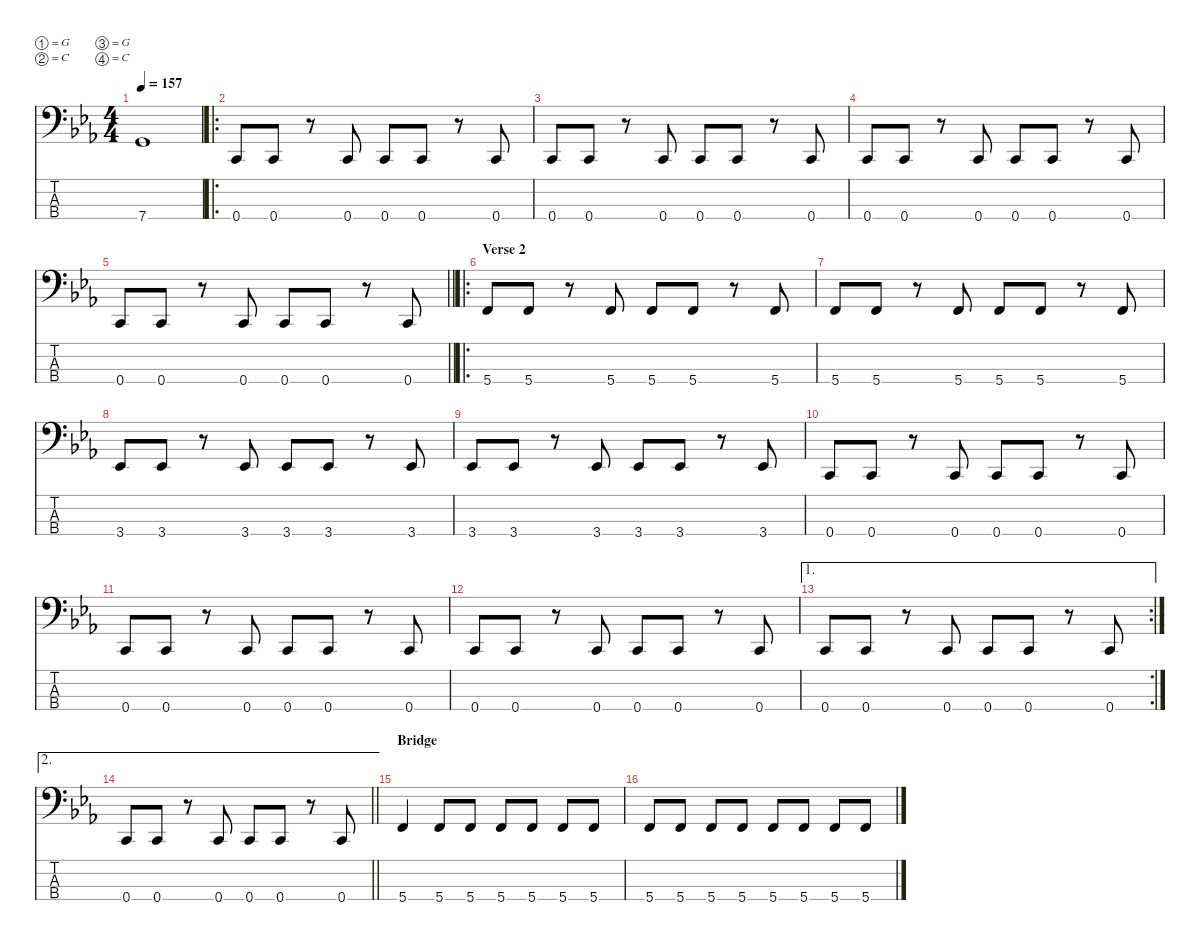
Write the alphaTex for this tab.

\defaultSystemsLayout 4
\hideDynamics
\bracketExtendMode nobrackets
\singleTrackTrackNamePolicy hidden
\multiTrackTrackNamePolicy hidden
\firstSystemTrackNameMode fullname
\otherSystemsTrackNameOrientation horizontal
\track ("Bass" "el.bs.") {instrument electricbassfinger}
\staff {score tabs}
\tuning (G2 C2 G1 C1)
\ts (4 4)
\tempo 157
\clef f4
\ks cminor
7.4{acc forcenatural}.1{dy f beam Up} |
\ro
0.4{acc forcenatural}.8{beam Up} 0.4{acc forcenatural}.8{beam Up} r.8{beam Up} 0.4{acc forcenatural}.8{beam Up} 0.4{acc forcenatural}.8{beam Up} 0.4{acc forcenatural}.8{beam Up} r.8{beam Up} 0.4{acc forcenatural}.8{beam Up} |
0.4{acc forcenatural}.8{beam Up} 0.4{acc forcenatural}.8{beam Up} r.8{beam Up} 0.4{acc forcenatural}.8{beam Up} 0.4{acc forcenatural}.8{beam Up} 0.4{acc forcenatural}.8{beam Up} r.8{beam Up} 0.4{acc forcenatural}.8{beam Up} |
0.4{acc forcenatural}.8{beam Up} 0.4{acc forcenatural}.8{beam Up} r.8{beam Up} 0.4{acc forcenatural}.8{beam Up} 0.4{acc forcenatural}.8{beam Up} 0.4{acc forcenatural}.8{beam Up} r.8{beam Up} 0.4{acc forcenatural}.8{beam Up} |
\barLineRight lightlight
0.4{acc forcenatural}.8{beam Up} 0.4{acc forcenatural}.8{beam Up} r.8{beam Up} 0.4{acc forcenatural}.8{beam Up} 0.4{acc forcenatural}.8{beam Up} 0.4{acc forcenatural}.8{beam Up} r.8{beam Up} 0.4{acc forcenatural}.8{beam Up} |
\ro
\section ("" "Verse 2")
5.4{acc forcenatural}.8{beam Up} 5.4{acc forcenatural}.8{beam Up} r.8{beam Up} 5.4{acc forcenatural}.8{beam Up} 5.4{acc forcenatural}.8{beam Up} 5.4{acc forcenatural}.8{beam Up} r.8{beam Up} 5.4{acc forcenatural}.8{beam Up} |
5.4{acc forcenatural}.8{beam Up} 5.4{acc forcenatural}.8{beam Up} r.8{beam Up} 5.4{acc forcenatural}.8{beam Up} 5.4{acc forcenatural}.8{beam Up} 5.4{acc forcenatural}.8{beam Up} r.8{beam Up} 5.4{acc forcenatural}.8{beam Up} |
3.4{acc b}.8{beam Up} 3.4{acc b}.8{beam Up} r.8{beam Up} 3.4{acc b}.8{beam Up} 3.4{acc b}.8{beam Up} 3.4{acc b}.8{beam Up} r.8{beam Up} 3.4{acc b}.8{beam Up} |
3.4{acc b}.8{beam Up} 3.4{acc b}.8{beam Up} r.8{beam Up} 3.4{acc b}.8{beam Up} 3.4{acc b}.8{beam Up} 3.4{acc b}.8{beam Up} r.8{beam Up} 3.4{acc b}.8{beam Up} |
0.4{acc forcenatural}.8{beam Up} 0.4{acc forcenatural}.8{beam Up} r.8{beam Up} 0.4{acc forcenatural}.8{beam Up} 0.4{acc forcenatural}.8{beam Up} 0.4{acc forcenatural}.8{beam Up} r.8{beam Up} 0.4{acc forcenatural}.8{beam Up} |
0.4{acc forcenatural}.8{beam Up} 0.4{acc forcenatural}.8{beam Up} r.8{beam Up} 0.4{acc forcenatural}.8{beam Up} 0.4{acc forcenatural}.8{beam Up} 0.4{acc forcenatural}.8{beam Up} r.8{beam Up} 0.4{acc forcenatural}.8{beam Up} |
0.4{acc forcenatural}.8{beam Up} 0.4{acc forcenatural}.8{beam Up} r.8{beam Up} 0.4{acc forcenatural}.8{beam Up} 0.4{acc forcenatural}.8{beam Up} 0.4{acc forcenatural}.8{beam Up} r.8{beam Up} 0.4{acc forcenatural}.8{beam Up} |
\ae 1
\rc 2
0.4{acc forcenatural}.8{beam Up} 0.4{acc forcenatural}.8{beam Up} r.8{beam Up} 0.4{acc forcenatural}.8{beam Up} 0.4{acc forcenatural}.8{beam Up} 0.4{acc forcenatural}.8{beam Up} r.8{beam Up} 0.4{acc forcenatural}.8{beam Up} |
\ae 2
\barLineRight lightlight
0.4{acc forcenatural}.8{beam Up} 0.4{acc forcenatural}.8{beam Up} r.8{beam Up} 0.4{acc forcenatural}.8{beam Up} 0.4{acc forcenatural}.8{beam Up} 0.4{acc forcenatural}.8{beam Up} r.8{beam Up} 0.4{acc forcenatural}.8{beam Up} |
\section ("" "Bridge")
5.4{acc forcenatural}.4{beam Up} 5.4{acc forcenatural}.8{beam Up} 5.4{acc forcenatural}.8{beam Up} 5.4{acc forcenatural}.8{beam Up} 5.4{acc forcenatural}.8{beam Up} 5.4{acc forcenatural}.8{beam Up} 5.4{acc forcenatural}.8{beam Up} |
5.4{acc forcenatural}.8{beam Up} 5.4{acc forcenatural}.8{beam Up} 5.4{acc forcenatural}.8{beam Up} 5.4{acc forcenatural}.8{beam Up} 5.4{acc forcenatural}.8{beam Up} 5.4{acc forcenatural}.8{beam Up} 5.4{acc forcenatural}.8{beam Up} 5.4{acc forcenatural}.8{beam Up}
